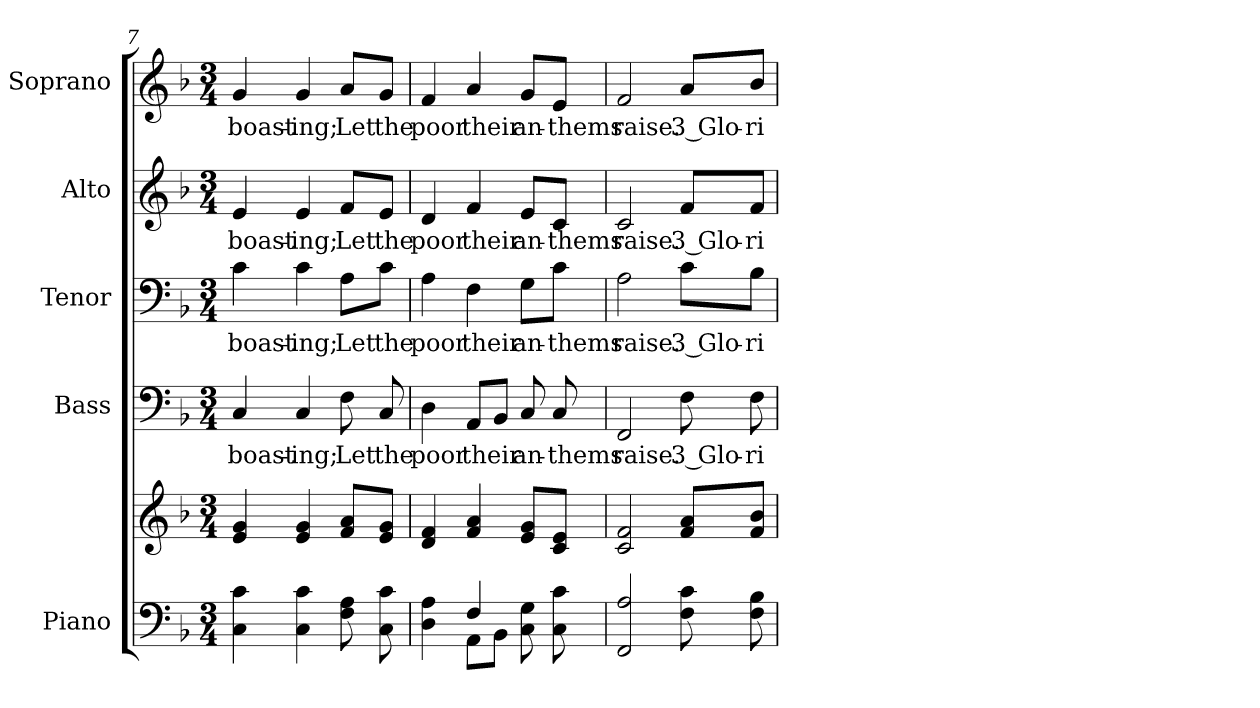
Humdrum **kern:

**kern	**kern	**kern	**text	**kern	**text	**kern	**text	**kern	**text
*part5	*part5	*part4	*part4	*part3	*part3	*part2	*part2	*part1	*part1
*staff6	*staff5	*staff4	*staff4	*staff3	*staff3	*staff2	*staff2	*staff1	*staff1
*I"Piano	*	*I"Bass	*	*I"Tenor	*	*I"Alto	*	*I"Soprano	*
*I'Pno.	*	*I'B.	*	*I'T.	*	*I'A.	*	*I'S.	*
*clefF4	*clefG2	*clefF4	*	*clefF4	*	*clefG2	*	*clefG2	*
*k[b-]	*k[b-]	*k[b-]	*	*k[b-]	*	*k[b-]	*	*k[b-]	*
*F:	*F:	*F:	*	*F:	*	*F:	*	*F:	*
*M3/4	*M3/4	*M3/4	*	*M3/4	*	*M3/4	*	*M3/4	*
=7	=7	=7	=7	=7	=7	=7	=7	=7	=7
!	!	!	!LO:LY:b:color=#000000	!	!	!	!	!	!
!	!	!	!	!	!LO:LY:b:color=#000000	!	!	!	!
!	!	!	!	!	!	!	!LO:LY:b:color=#000000	!	!
!	!	!	!	!	!	!	!	!	!LO:LY:b:color=#000000
4Ci\ 4ci	4ei/ 4gi	4Ci/	boast-	4ci\	boast-	4ei/	boast-	4gi/	boast-
!	!	!	!LO:LY:b:color=#000000	!	!	!	!	!	!
!	!	!	!	!	!LO:LY:b:color=#000000	!	!	!	!
!	!	!	!	!	!	!	!LO:LY:b:color=#000000	!	!
!	!	!	!	!	!	!	!	!	!LO:LY:b:color=#000000
4Ci\ 4ci	4ei/ 4gi	4Ci/	-ing;	4ci\	-ing;	4ei/	-ing;	4gi/	-ing;
!	!	!	!LO:LY:b:color=#000000	!	!	!	!	!	!
!	!	!	!	!	!LO:LY:b:color=#000000	!	!	!	!
!	!	!	!	!	!	!	!LO:LY:b:color=#000000	!	!
!	!	!	!	!	!	!	!	!	!LO:LY:b:color=#000000
8Fi\ 8Ai	8fi/ 8ai/L	8Fi\	Let	8Ai\L	Let	8fi/L	Let	8ai/L	Let
!	!	!	!LO:LY:b:color=#000000	!	!	!	!	!	!
!	!	!	!	!	!LO:LY:b:color=#000000	!	!	!	!
!	!	!	!	!	!	!	!LO:LY:b:color=#000000	!	!
!	!	!	!	!	!	!	!	!	!LO:LY:b:color=#000000
8Ci\ 8ci	8ei/ 8gi/J	8Ci/	the	8ci\J	the	8ei/J	the	8gi/J	the
=8	=8	=8	=8	=8	=8	=8	=8	=8	=8
*^	*	*	*	*	*	*	*	*	*
!	!	!	!	!LO:LY:b:color=#000000	!	!	!	!	!	!
!	!	!	!	!	!	!LO:LY:b:color=#000000	!	!	!	!
!	!	!	!	!	!	!	!	!LO:LY:b:color=#000000	!	!
!	!	!	!	!	!	!	!	!	!	!LO:LY:b:color=#000000
4Di\ 4Ai	4ryy	4di/ 4fi	4Di\	poor	4Ai\	poor	4di/	poor	4fi/	poor
!	!	!	!	!LO:LY:b:color=#000000	!	!	!	!	!	!
!	!	!	!	!	!	!LO:LY:b:color=#000000	!	!	!	!
!	!	!	!	!	!	!	!	!LO:LY:b:color=#000000	!	!
!	!	!	!	!	!	!	!	!	!	!LO:LY:b:color=#000000
4Fi/	8AAi\L	4fi/ 4ai	8AAi/L	their	4Fi\	their	4fi/	their	4ai/	their
.	8BB-i\J	.	8BB-i/J	.	.	.	.	.	.	.
!	!	!	!	!LO:LY:b:color=#000000	!	!	!	!	!	!
!	!	!	!	!	!	!LO:LY:b:color=#000000	!	!	!	!
!	!	!	!	!	!	!	!	!LO:LY:b:color=#000000	!	!
!	!	!	!	!	!	!	!	!	!	!LO:LY:b:color=#000000
8Ci\ 8Gi	4ryy	8ei/ 8gi/L	8Ci/	an-	8Gi\L	an-	8ei/L	an-	8gi/L	an-
!	!	!	!	!LO:LY:b:color=#000000	!	!	!	!	!	!
!	!	!	!	!	!	!LO:LY:b:color=#000000	!	!	!	!
!	!	!	!	!	!	!	!	!LO:LY:b:color=#000000	!	!
!	!	!	!	!	!	!	!	!	!	!LO:LY:b:color=#000000
8Ci\ 8ci	.	8ci/ 8ei/J	8Ci/	-thems	8ci\J	-thems	8ci/J	-thems	8ei/J	-thems
*v	*v	*	*	*	*	*	*	*	*	*
!!LO:PB:g=z
=9	=9	=9	=9	=9	=9	=9	=9	=9	=9
!	!	!	!LO:LY:b:color=#000000	!	!	!	!	!	!
!	!	!	!	!	!LO:LY:b:color=#000000	!	!	!	!
!	!	!	!	!	!	!	!LO:LY:b:color=#000000	!	!
!	!	!	!	!	!	!	!	!	!LO:LY:b:color=#000000
2FFi/ 2Ai	2ci/ 2fi	2FFi/	raise.	2Ai\	raise.	2ci/	raise.	2fi/	raise.
!	!	!	!LO:LY:b:color=#000000	!	!	!	!	!	!
!	!	!	!	!	!LO:LY:b:color=#000000	!	!	!	!
!	!	!	!	!	!	!	!LO:LY:b:color=#000000	!	!
!	!	!	!	!	!	!	!	!	!LO:LY:b:color=#000000
8Fi\ 8ci	8fi/ 8ai/L	8Fi\	3 Glo-	8ci\L	3 Glo-	8fi/L	3 Glo-	8ai/L	3 Glo-
!	!	!	!LO:LY:b:color=#000000	!	!	!	!	!	!
!	!	!	!	!	!LO:LY:b:color=#000000	!	!	!	!
!	!	!	!	!	!	!	!LO:LY:b:color=#000000	!	!
!	!	!	!	!	!	!	!	!	!LO:LY:b:color=#000000
8Fi\ 8B-i	8fi/ 8b-i/J	8Fi\	-ri-	8B-i\J	-ri-	8fi/J	-ri-	8b-i/J	-ri-
=	=	=	=	=	=	=	=	=	=
*-	*-	*-	*-	*-	*-	*-	*-	*-	*-
